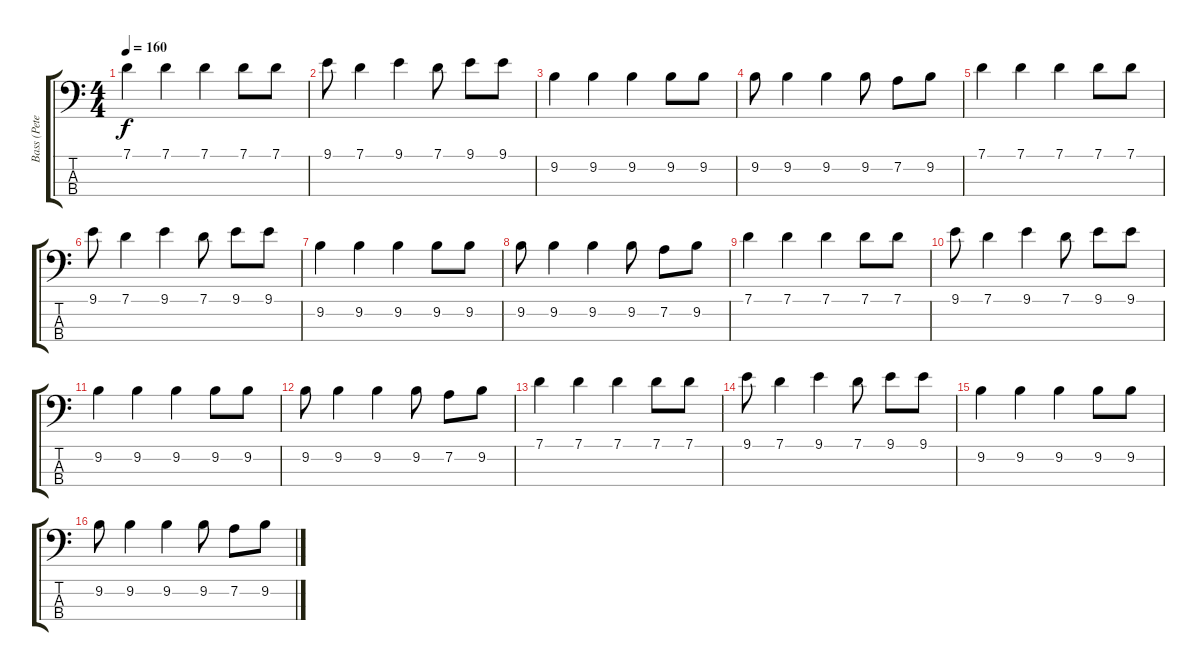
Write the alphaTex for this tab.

\track ("Bass (Peter Hook)" "Bass (Pete") {instrument electricbasspick}
\staff {score tabs}
\tuning (G2 D2 A1 E1) {hide}
\ts (4 4)
\tempo 160
\clef f4
\ks c
7.1.4{dy f} 7.1.4 7.1.4 7.1.8 7.1.8 |
9.1.8 7.1.4 9.1.4 7.1.8 9.1.8 9.1.8 |
9.2.4 9.2.4 9.2.4 9.2.8 9.2.8 |
9.2.8 9.2.4 9.2.4 9.2.8 7.2.8 9.2.8 |
7.1.4 7.1.4 7.1.4 7.1.8 7.1.8 |
9.1.8 7.1.4 9.1.4 7.1.8 9.1.8 9.1.8 |
9.2.4 9.2.4 9.2.4 9.2.8 9.2.8 |
9.2.8 9.2.4 9.2.4 9.2.8 7.2.8 9.2.8 |
7.1.4 7.1.4 7.1.4 7.1.8 7.1.8 |
9.1.8 7.1.4 9.1.4 7.1.8 9.1.8 9.1.8 |
9.2.4 9.2.4 9.2.4 9.2.8 9.2.8 |
9.2.8 9.2.4 9.2.4 9.2.8 7.2.8 9.2.8 |
7.1.4 7.1.4 7.1.4 7.1.8 7.1.8 |
9.1.8 7.1.4 9.1.4 7.1.8 9.1.8 9.1.8 |
9.2.4 9.2.4 9.2.4 9.2.8 9.2.8 |
9.2.8 9.2.4 9.2.4 9.2.8 7.2.8 9.2.8
